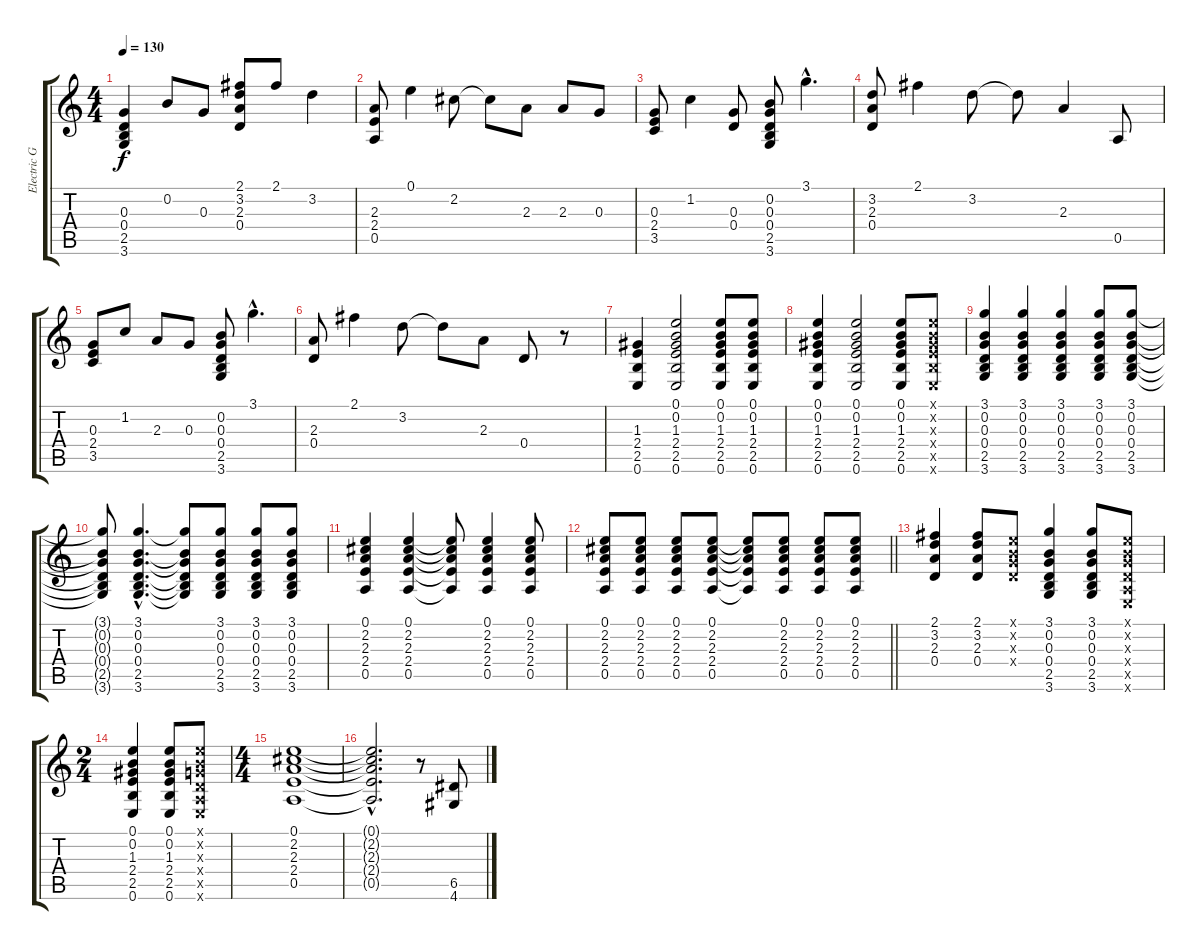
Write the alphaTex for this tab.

\track ("Electric Guitar" "Electric G") {instrument distortionguitar}
\staff {score tabs}
\tuning (E4 B3 G3 D3 A2 E2) {hide}
\ts (4 4)
\tempo 130
\clef g2
\ks c
(0.3 0.4 2.5 3.6).4{dy f} 0.2.8 0.3.8 (2.1 3.2 2.3 0.4).8 2.1.8 3.2.4 |
(2.3 2.4 0.5).8 0.1.4 2.2.8 2.2{t}.8 2.3.8 2.3.8 0.3.8 |
(0.3 2.4 3.5).8 1.2.4 (0.3 0.4).8 (0.2 0.3 0.4 2.5 3.6).8 3.1{hac}.4{d} |
(3.2 2.3 0.4).8 2.1.4 3.2.8 3.2{t}.8 2.3.4 0.5.8 |
(0.3 2.4 3.5).8 1.2.8 2.3.8 0.3.8 (0.2 0.3 0.4 2.5 3.6).8 3.1{hac}.4{d} |
(2.3 0.4).8 2.1.4 3.2.8 3.2{t}.8 2.3.8 0.4.8 r.8 |
(1.3 2.4 2.5 0.6).4 (0.1 0.2 1.3 2.4 2.5 0.6).2 (0.1 0.2 1.3 2.4 2.5 0.6).8 (0.1 0.2 1.3 2.4 2.5 0.6).8 |
(0.1 0.2 1.3 2.4 2.5 0.6).4 (0.1 0.2 1.3 2.4 2.5 0.6).2 (0.1 0.2 1.3 2.4 2.5 0.6).8 (0.1{x} 0.2{x} 1.3{x} 2.4{x} 2.5{x} 0.6{x}).8 |
(3.1 0.2 0.3 0.4 2.5 3.6).4 (3.1 0.2 0.3 0.4 2.5 3.6).4 (3.1 0.2 0.3 0.4 2.5 3.6).4 (3.1 0.2 0.3 0.4 2.5 3.6).8 (3.1 0.2 0.3 0.4 2.5 3.6).8 |
(3.1{t} 0.2{t} 0.3{t} 0.4{t} 2.5{t} 3.6{t}).8 (3.1{hac} 0.2{hac} 0.3{hac} 0.4{hac} 2.5{hac} 3.6{hac}).4{d} (3.1{t} 0.2{t} 0.3{t} 0.4{t} 2.5{t} 3.6{t}).8 (3.1 0.2 0.3 0.4 2.5 3.6).8 (3.1 0.2 0.3 0.4 2.5 3.6).8 (3.1 0.2 0.3 0.4 2.5 3.6).8 |
(0.1 2.2 2.3 2.4 0.5).4 (0.1 2.2 2.3 2.4 0.5).4 (0.1{t} 2.2{t} 2.3{t} 2.4{t} 0.5{t}).8 (0.1 2.2 2.3 2.4 0.5).4 (0.1 2.2 2.3 2.4 0.5).8 |
\barLineRight lightlight
(0.1 2.2 2.3 2.4 0.5).8 (0.1 2.2 2.3 2.4 0.5).8 (0.1 2.2 2.3 2.4 0.5).8 (0.1 2.2 2.3 2.4 0.5).8 (0.1{t} 2.2{t} 2.3{t} 2.4{t} 0.5{t}).8 (0.1 2.2 2.3 2.4 0.5).8 (0.1 2.2 2.3 2.4 0.5).8 (0.1 2.2 2.3 2.4 0.5).8 |
(2.1 3.2 2.3 0.4).4 (2.1 3.2 2.3 0.4).8 (0.1{x} 0.2{x} 0.3{x} 0.4{x}).8 (3.1 0.2 0.3 0.4 2.5 3.6).4 (3.1 0.2 0.3 0.4 2.5 3.6).8 (0.1{x} 0.2{x} 0.3{x} 0.4{x} 0.5{x} 0.6{x}).8 |
\ts (2 4)
(0.1 0.2 1.3 2.4 2.5 0.6).4 (0.1 0.2 1.3 2.4 2.5 0.6).8 (0.1{x} 0.2{x} 0.3{x} 0.4{x} 0.5{x} 0.6{x}).8 |
\ts (4 4)
(0.1 2.2 2.3 2.4 0.5).1 |
(0.1{hac t} 2.2{hac t} 2.3{hac t} 2.4{hac t} 0.5{hac t}).2{d} r.8 (6.5{sl} 4.6{sl}).8
